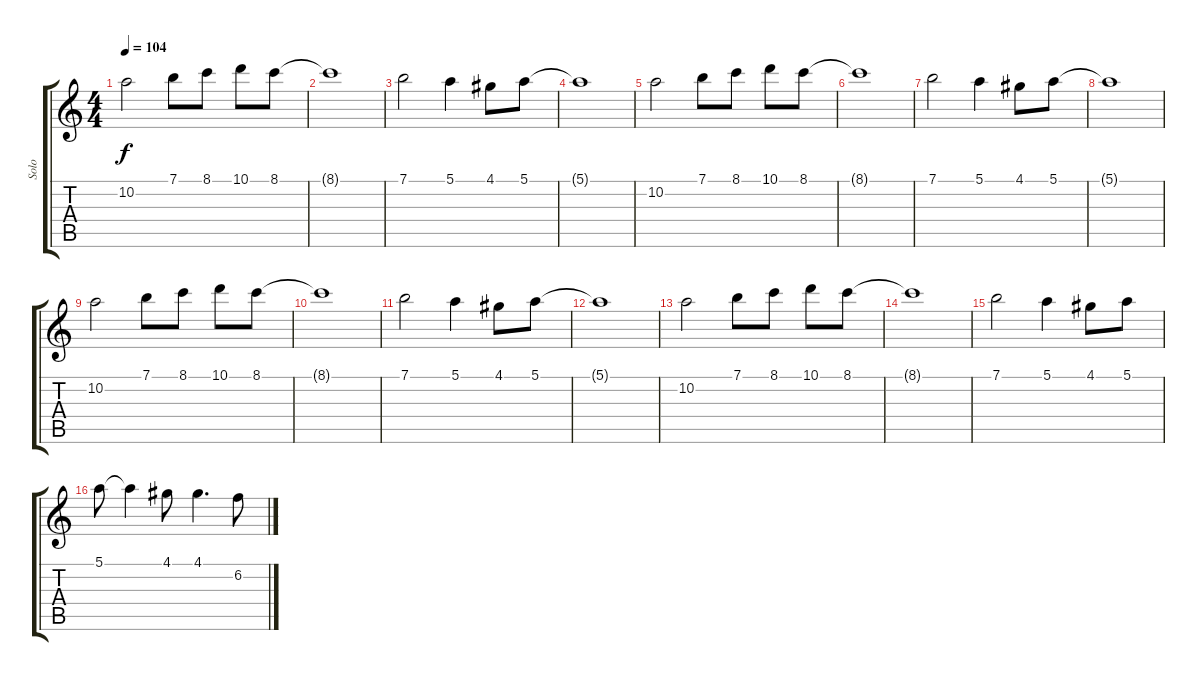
\track ("Solo" "Solo") {instrument distortionguitar}
\staff {score tabs}
\tuning (E4 B3 G3 D3 A2 E2) {hide}
\ts (4 4)
\tempo 104
\clef g2
\ks c
10.2.2{dy f} 7.1.8 8.1.8 10.1.8 8.1.8 |
8.1{t}.1 |
7.1.2 5.1.4 4.1.8 5.1.8 |
5.1{t}.1 |
10.2.2 7.1.8 8.1.8 10.1.8 8.1.8 |
8.1{t}.1 |
7.1.2 5.1.4 4.1.8 5.1.8 |
5.1{t}.1 |
10.2.2 7.1.8 8.1.8 10.1.8 8.1.8 |
8.1{t}.1 |
7.1.2 5.1.4 4.1.8 5.1.8 |
5.1{t}.1 |
10.2.2 7.1.8 8.1.8 10.1.8 8.1.8 |
8.1{t}.1 |
7.1.2 5.1.4 4.1.8 5.1.8 |
5.1.8 5.1{t}.4 4.1.8 4.1.4{d} 6.2.8
